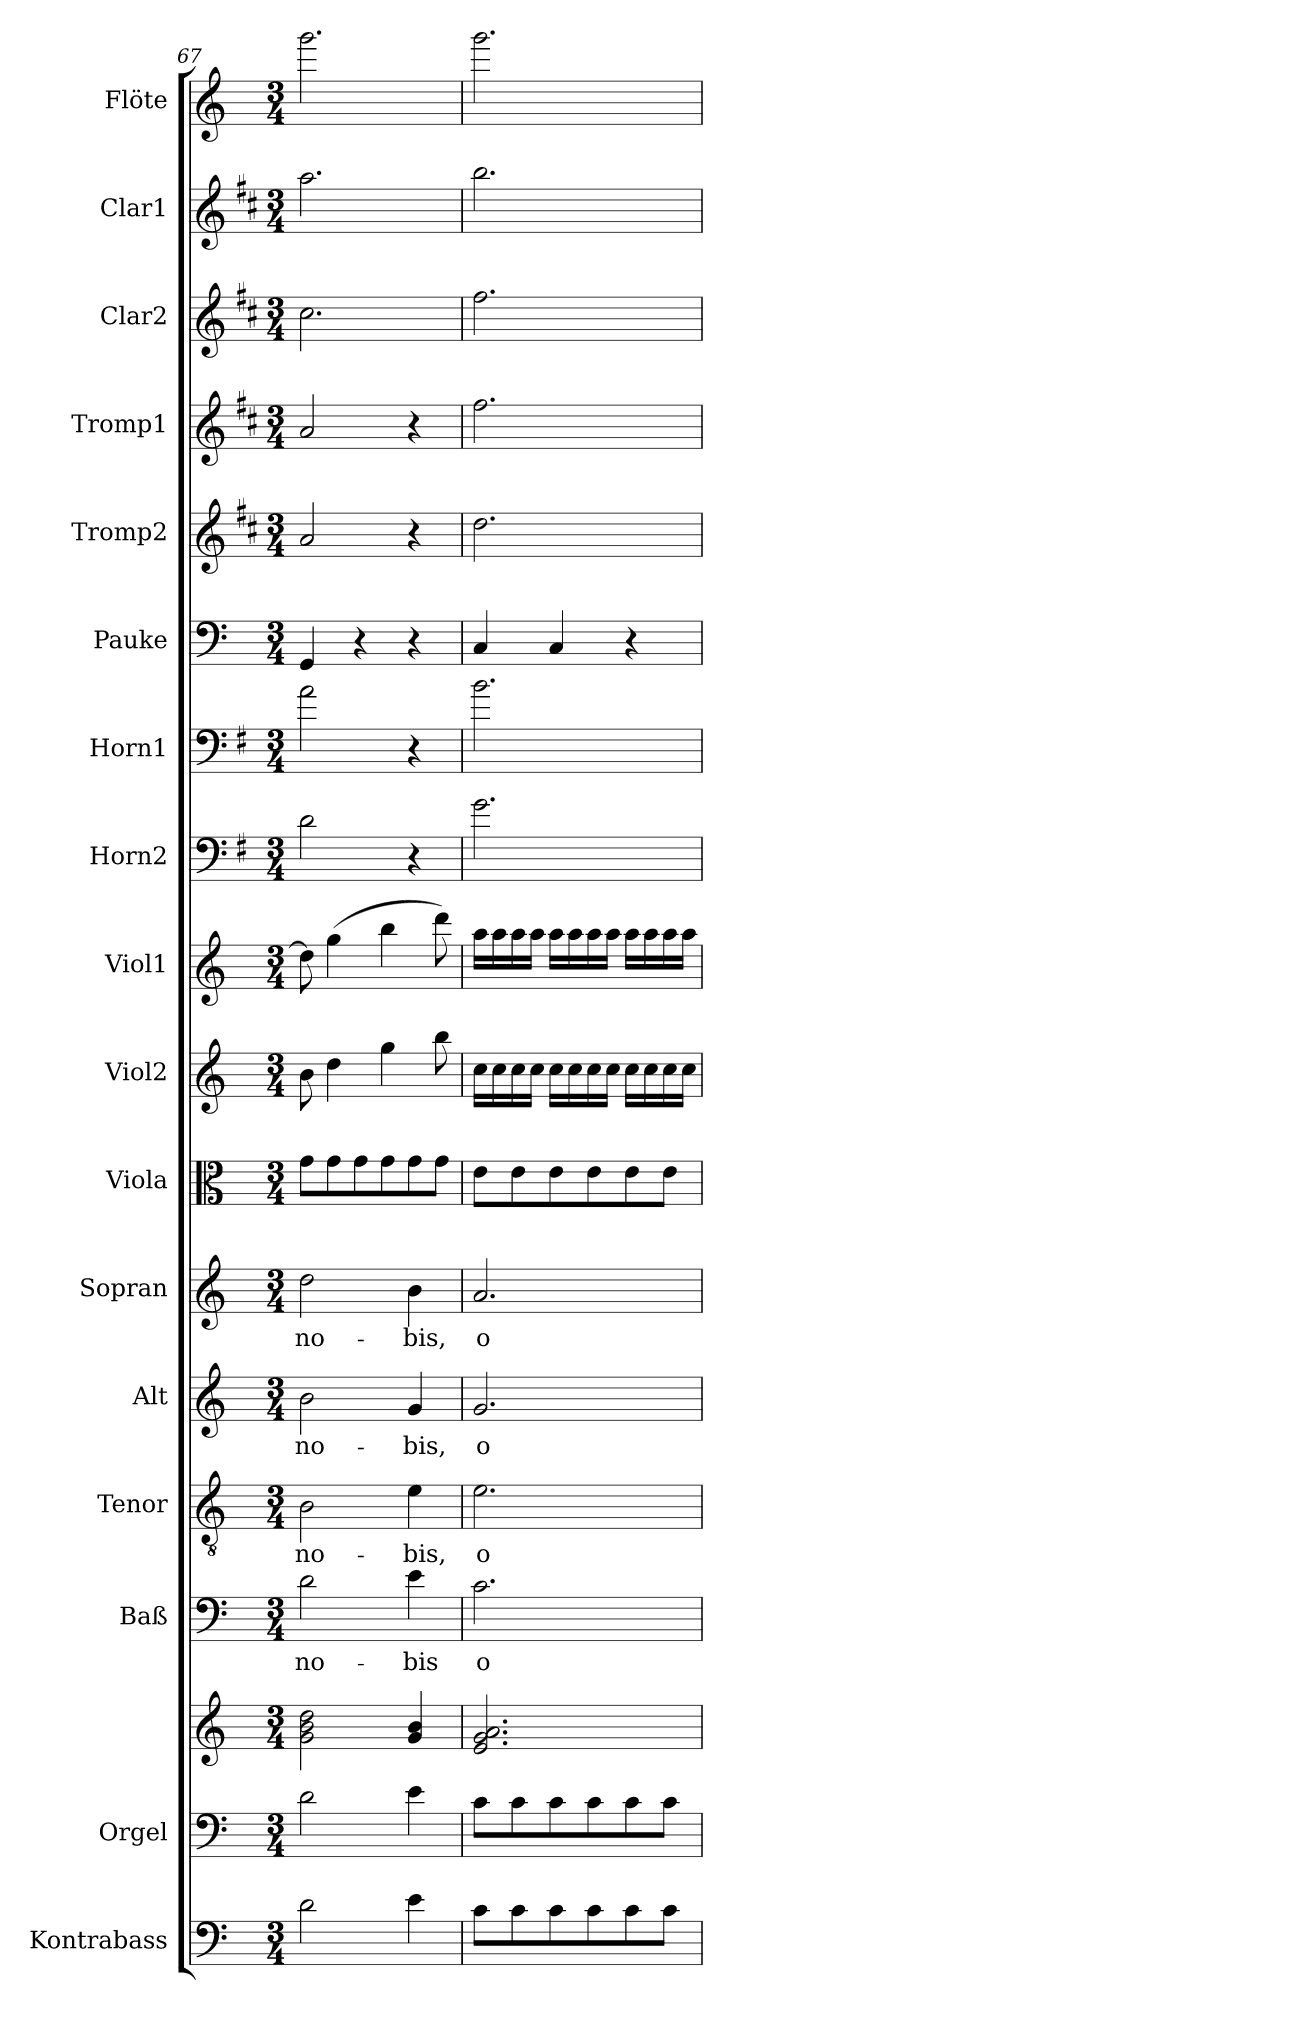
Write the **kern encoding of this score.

**kern	**kern	**kern	**kern	**text	**kern	**text	**kern	**text	**kern	**text	**kern	**kern	**kern	**kern	**kern	**kern	**kern	**kern	**kern	**kern	**kern
*part17	*part16	*part16	*part15	*part15	*part14	*part14	*part13	*part13	*part12	*part12	*part11	*part10	*part9	*part8	*part7	*part6	*part5	*part4	*part3	*part2	*part1
*staff18	*staff17	*staff16	*staff15	*staff15	*staff14	*staff14	*staff13	*staff13	*staff12	*staff12	*staff11	*staff10	*staff9	*staff8	*staff7	*staff6	*staff5	*staff4	*staff3	*staff2	*staff1
*I"Kontrabass	*I"Orgel	*	*I"Baß	*	*I"Tenor	*	*I"Alt	*	*I"Sopran	*	*I"Viola	*I"Viol2	*I"Viol1	*I"Horn2	*I"Horn1	*I"Pauke	*I"Tromp2	*I"Tromp1	*I"Clar2	*I"Clar1	*I"Flöte
*I'Kb	*	*	*I'B	*	*I'T	*	*I'A	*	*I'S	*	*I'Vla	*I'Vl2	*I'Vl1	*I'Hr2	*I'Hr1	*I'Pk	*I'Tr2	*I'Tr1	*I'Cl2	*I'Cl1	*I'Fl
*clefF4	*clefF4	*clefG2	*clefF4	*	*clefGv2	*	*clefG2	*	*clefG2	*	*clefC3	*clefG2	*clefG2	*clefF4	*clefF4	*clefF4	*clefG2	*clefG2	*clefG2	*clefG2	*clefG2
*ITrd7c12	*	*	*	*	*	*	*	*	*	*	*	*	*	*ITrd4c7	*ITrd4c7	*	*ITrd1c2	*ITrd1c2	*ITrd1c2	*ITrd1c2	*
*k[]	*k[]	*k[]	*k[]	*	*k[]	*	*k[]	*	*k[]	*	*k[]	*k[]	*k[]	*k[]	*k[]	*k[]	*k[]	*k[]	*k[]	*k[]	*k[]
*C:	*C:	*C:	*C:	*	*C:	*	*C:	*	*C:	*	*C:	*C:	*C:	*C:	*C:	*C:	*C:	*C:	*C:	*C:	*C:
*M3/4	*M3/4	*M3/4	*M3/4	*	*M3/4	*	*M3/4	*	*M3/4	*	*M3/4	*M3/4	*M3/4	*M3/4	*M3/4	*M3/4	*M3/4	*M3/4	*M3/4	*M3/4	*M3/4
=67	=67	=67	=67	=67	=67	=67	=67	=67	=67	=67	=67	=67	=67	=67	=67	=67	=67	=67	=67	=67	=67
!	!	!	!	!LO:LY:b	!	!LO:LY:b	!	!LO:LY:b	!	!LO:LY:b	!	!	!	!	!	!	!	!	!	!	!
2D\	2d\	2g\ 2b\ 2dd\	2d\	no-	2B\	no-	2b\	no-	2dd\	no-	8g\L	8b\	8dd\]	2G\	2d\	4GG/	2g/	2g/	2.b\	2.gg\	2.ggg\
.	.	.	.	.	.	.	.	.	.	.	8g\	4dd\	(>4gg\	.	.	.	.	.	.	.	.
.	.	.	.	.	.	.	.	.	.	.	8g\	.	.	.	.	4r	.	.	.	.	.
.	.	.	.	.	.	.	.	.	.	.	8g\	4gg\	4bb\	.	.	.	.	.	.	.	.
!	!	!	!	!LO:LY:b	!	!LO:LY:b	!	!LO:LY:b	!	!LO:LY:b	!	!	!	!	!	!	!	!	!	!	!
4E\	4e\	4g/ 4b/	4e\	-bis	4e\	-bis,	4g/	-bis,	4b\	-bis,	8g\	.	.	4r	4r	4r	4r	4r	.	.	.
.	.	.	.	.	.	.	.	.	.	.	8g\J	8bb\	8ddd\)	.	.	.	.	.	.	.	.
=68	=68	=68	=68	=68	=68	=68	=68	=68	=68	=68	=68	=68	=68	=68	=68	=68	=68	=68	=68	=68	=68
!	!	!	!	!LO:LY:b	!	!LO:LY:b	!	!LO:LY:b	!	!LO:LY:b	!	!	!	!	!	!	!	!	!	!	!
8C\L	8c\L	2.e/ 2.g/ 2.a/	2.c\	o	2.e\	o	2.g/	o	2.a/	o	8e\L	16cc\LL	16aa\LL	2.c\	2.e\	4C/	2.cc\	2.ee\	2.ee\	2.aa\	2.ggg\
.	.	.	.	.	.	.	.	.	.	.	.	16cc\	16aa\	.	.	.	.	.	.	.	.
8C\	8c\	.	.	.	.	.	.	.	.	.	8e\	16cc\	16aa\	.	.	.	.	.	.	.	.
.	.	.	.	.	.	.	.	.	.	.	.	16cc\JJ	16aa\JJ	.	.	.	.	.	.	.	.
8C\	8c\	.	.	.	.	.	.	.	.	.	8e\	16cc\LL	16aa\LL	.	.	4C/	.	.	.	.	.
.	.	.	.	.	.	.	.	.	.	.	.	16cc\	16aa\	.	.	.	.	.	.	.	.
8C\	8c\	.	.	.	.	.	.	.	.	.	8e\	16cc\	16aa\	.	.	.	.	.	.	.	.
.	.	.	.	.	.	.	.	.	.	.	.	16cc\JJ	16aa\JJ	.	.	.	.	.	.	.	.
8C\	8c\	.	.	.	.	.	.	.	.	.	8e\	16cc\LL	16aa\LL	.	.	4r	.	.	.	.	.
.	.	.	.	.	.	.	.	.	.	.	.	16cc\	16aa\	.	.	.	.	.	.	.	.
8C\J	8c\J	.	.	.	.	.	.	.	.	.	8e\J	16cc\	16aa\	.	.	.	.	.	.	.	.
.	.	.	.	.	.	.	.	.	.	.	.	16cc\JJ	16aa\JJ	.	.	.	.	.	.	.	.
=	=	=	=	=	=	=	=	=	=	=	=	=	=	=	=	=	=	=	=	=	=
*-	*-	*-	*-	*-	*-	*-	*-	*-	*-	*-	*-	*-	*-	*-	*-	*-	*-	*-	*-	*-	*-
